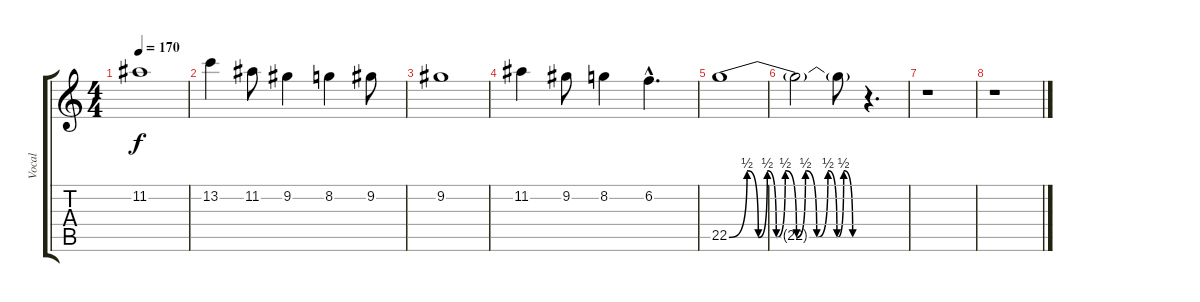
\track ("Vocal" "Vocal") {instrument distortionguitar}
\staff {score tabs}
\tuning (E4 B3 G3 D3 A2 E2) {hide}
\ts (4 4)
\tempo 170
\clef g2
\ks c
11.2{t}.1{dy f} |
13.2.4 11.2.8 9.2.4 8.2.4 9.2.8 |
9.2.1 |
11.2.4 9.2.8 8.2.4 6.2{hac}.4{d} |
22.5{be (custom 0 0 8 2 13 0 17 2 21 0 25 2 30 0 34 2 39 0 44 2 48 0 51 2 55 0 60 0)}.1 |
22.5{t}.2 22.5{t}.8 r.4{d} |
r.1 |
r.1
